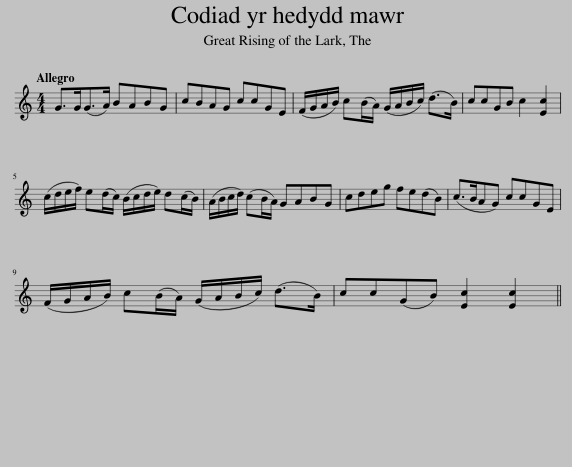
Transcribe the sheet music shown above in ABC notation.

X:1
L:1/8
Q:1/4=120
M:4/4
I:linebreak $
K:C
V:1 treble
V:1
 G>G(G>A) BABG | cBAG ccGE | (F/G/A/B/) c(B/A/) (G/A/B/c/) (d>B) | ccGB c2 [Ec]2 |$ (c/d/e/f/) e(d/c/) (B/c/d/e/) d(c/B/) | %5
 (A/B/c/d/) (cB/A/) GABG | cdeg fe(dB) | (c>BAG) ccGE |$ (F/G/A/B/) c(B/A/) (G/A/B/c/) (d>B) | cc(GB) [Ec]2 [Ec]2 || %10
